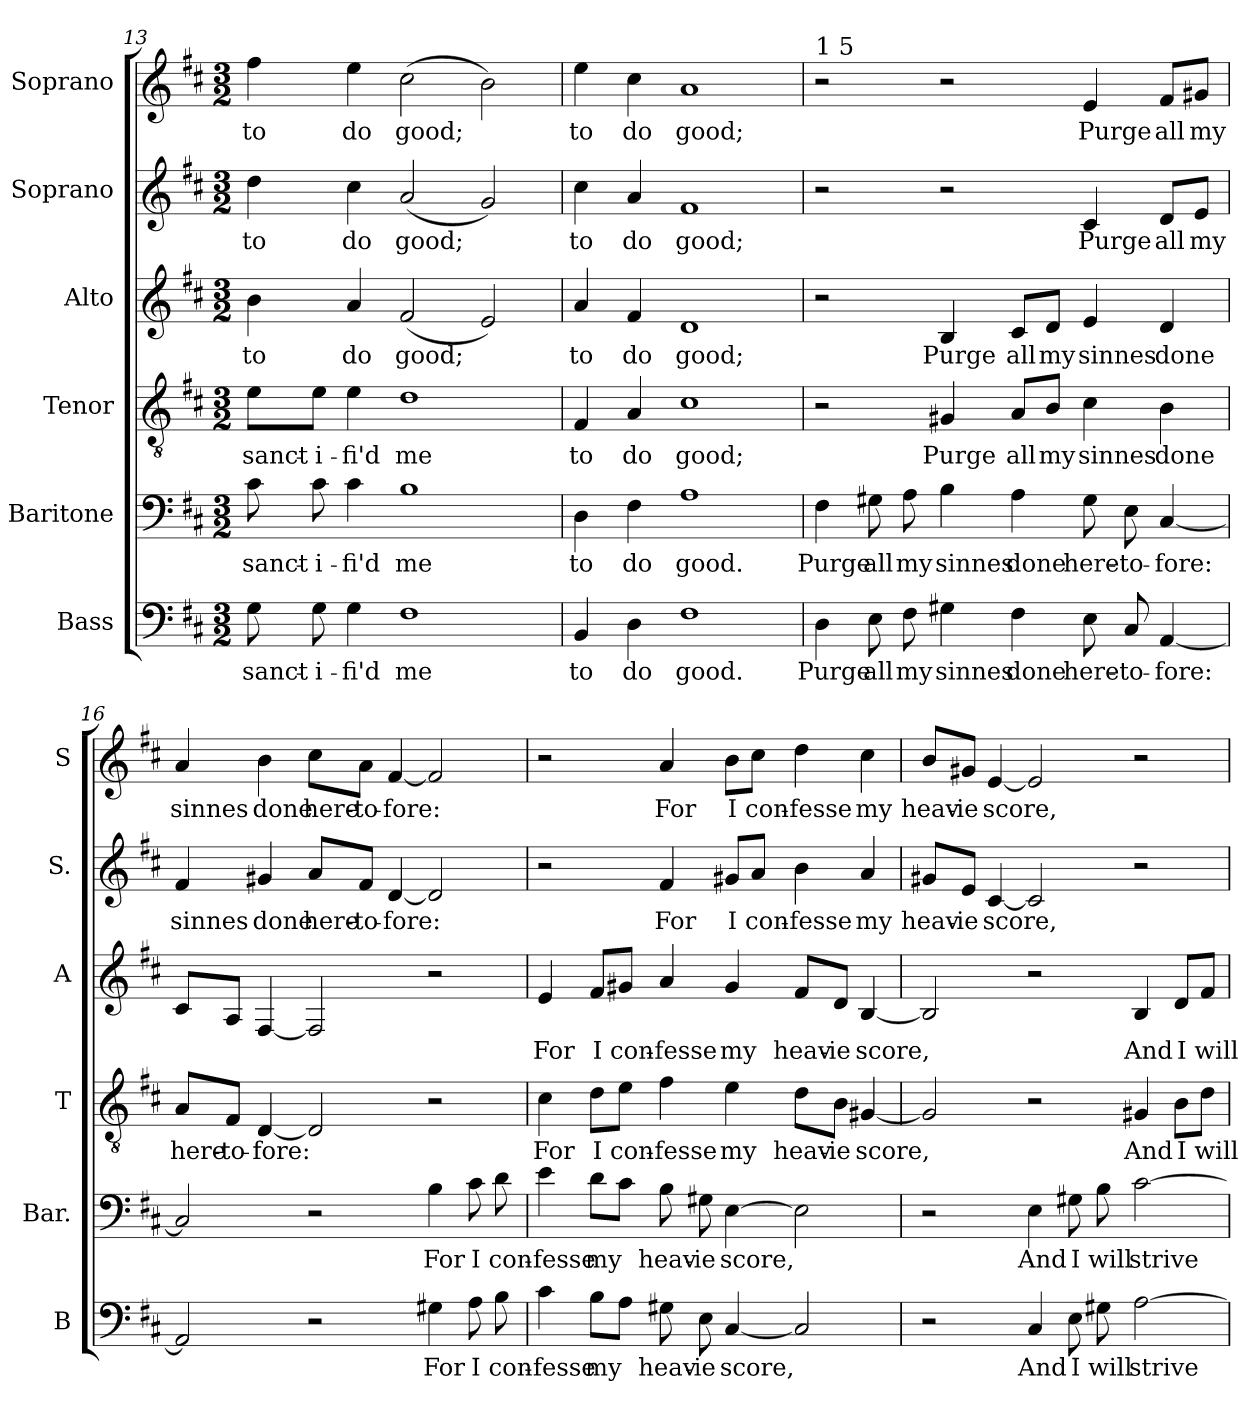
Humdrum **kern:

**kern	**text	**kern	**text	**kern	**text	**kern	**text	**kern	**text	**kern	**text
*part6	*part6	*part5	*part5	*part4	*part4	*part3	*part3	*part2	*part2	*part1	*part1
*staff6	*staff6	*staff5	*staff5	*staff4	*staff4	*staff3	*staff3	*staff2	*staff2	*staff1	*staff1
*I"Bass	*	*I"Baritone	*	*I"Tenor	*	*I"Alto	*	*I"Soprano	*	*I"Soprano	*
*I'B	*	*I'Bar.	*	*I'T	*	*I'A	*	*I'S.	*	*I'S	*
*clefF4	*	*clefF4	*	*clefGv2	*	*clefG2	*	*clefG2	*	*clefG2	*
*k[f#c#]	*	*k[f#c#]	*	*k[f#c#]	*	*k[f#c#]	*	*k[f#c#]	*	*k[f#c#]	*
*D:	*	*D:	*	*D:	*	*D:	*	*D:	*	*D:	*
*M3/2	*	*M3/2	*	*M3/2	*	*M3/2	*	*M3/2	*	*M3/2	*
=13	=13	=13	=13	=13	=13	=13	=13	=13	=13	=13	=13
!	!LO:LY:b	!	!LO:LY:b	!	!LO:LY:b	!	!LO:LY:b:cj	!	!LO:LY:b:cj	!	!LO:LY:b:cj
8G\	sanct-	8c#\	sanct-	8e\L	sanct-	4b\	to	4dd\	to	4ff#\	to
!	!LO:LY:b	!	!LO:LY:b	!	!LO:LY:b	!	!	!	!	!	!
8G\	-i-	8c#\	-i-	8e\J	-i-	.	.	.	.	.	.
!	!LO:LY:b	!	!LO:LY:b	!	!LO:LY:b	!	!LO:LY:b:cj	!	!LO:LY:b:cj	!	!LO:LY:b:cj
4G\	-fi'd	4c#\	-fi'd	4e\	-fi'd	4a/	do	4cc#\	do	4ee\	do
!	!LO:LY:b	!	!LO:LY:b	!	!LO:LY:b	!	!LO:LY:b:cj	!	!LO:LY:b:cj	!	!LO:LY:b:cj
1F#	me	1B	me	1d	me	(<2f#/	good;	(<2a/	good;	(>2cc#\	good;
!	!	!	!	!	!	!	!LO:LY:b:cj	!	!LO:LY:b:cj	!	!LO:LY:b:cj
.	.	.	.	.	.	2e/)	.	2g/)	.	2b\)	.
=14	=14	=14	=14	=14	=14	=14	=14	=14	=14	=14	=14
!	!LO:LY:b	!	!LO:LY:b	!	!LO:LY:b	!	!LO:LY:b:cj	!	!LO:LY:b:cj	!	!LO:LY:b:cj
4BB/	to	4D\	to	4F#/	to	4a/	to	4cc#\	to	4ee\	to
!	!LO:LY:b	!	!LO:LY:b	!	!LO:LY:b	!	!LO:LY:b:cj	!	!LO:LY:b:cj	!	!LO:LY:b:cj
4D\	do	4F#\	do	4A/	do	4f#/	do	4a/	do	4cc#\	do
!	!LO:LY:b	!	!LO:LY:b	!	!LO:LY:b	!	!LO:LY:b:cj	!	!LO:LY:b:cj	!	!LO:LY:b:cj
1F#	good.	1A	good.	1c#	good;	1d	good;	1f#	good;	1a	good;
!!LO:PB:g=z
=15	=15	=15	=15	=15	=15	=15	=15	=15	=15	=15	=15
!	!	!	!	!	!	!	!	!	!	!LO:TX:a:t=1 5	!
!	!LO:LY:b	!	!LO:LY:b	!	!	!	!	!	!	!	!
4D\	Purge	4F#\	Purge	2r	.	2r	.	2r	.	2r	.
!	!LO:LY:b	!	!LO:LY:b	!	!	!	!	!	!	!	!
8E\	all	8G#X\	all	.	.	.	.	.	.	.	.
!	!LO:LY:b	!	!LO:LY:b	!	!	!	!	!	!	!	!
8F#\	my	8A\	my	.	.	.	.	.	.	.	.
!	!LO:LY:b	!	!LO:LY:b	!	!LO:LY:b	!	!LO:LY:b:cj	!	!	!	!
4G#X\	sinnes	4B\	sinnes	4G#X/	Purge	4B/	Purge	2r	.	2r	.
!	!LO:LY:b	!	!LO:LY:b	!	!LO:LY:b	!	!LO:LY:b:cj	!	!	!	!
4F#\	done	4A\	done	8A/L	all	8c#/L	all	.	.	.	.
!	!	!	!	!	!LO:LY:b	!	!LO:LY:b:cj	!	!	!	!
.	.	.	.	8B/J	my	8d/J	my	.	.	.	.
!	!LO:LY:b	!	!LO:LY:b	!	!LO:LY:b	!	!LO:LY:b:cj	!	!LO:LY:b:cj	!	!LO:LY:b:cj
8E\	here-	8G#\	here-	4c#\	sinnes	4e/	sinnes	4c#/	Purge	4e/	Purge
!	!LO:LY:b	!	!LO:LY:b	!	!	!	!	!	!	!	!
8C#/	-to-	8E\	-to-	.	.	.	.	.	.	.	.
!	!LO:LY:b	!	!LO:LY:b	!	!LO:LY:b	!	!LO:LY:b:cj	!	!LO:LY:b:cj	!	!LO:LY:b:cj
[<4AA/	-fore:	[<4C#/	-fore:	4B\	done	4d/	done-	8d/L	all	8f#/L	all
!	!	!	!	!	!	!	!	!	!LO:LY:b:cj	!	!LO:LY:b:cj
.	.	.	.	.	.	.	.	8e/J	my	8g#X/J	my
=16	=16	=16	=16	=16	=16	=16	=16	=16	=16	=16	=16
!	!LO:LY:b	!	!LO:LY:b	!	!LO:LY:b	!	!LO:LY:b:cj	!	!LO:LY:b:cj	!	!LO:LY:b:cj
2AA/]	.	2C#/]	.	8A/L	here-	8c#/L	--	4f#/	sinnes	4a/	sinnes
!	!	!	!	!	!LO:LY:b	!	!LO:LY:b:cj	!	!	!	!
.	.	.	.	8F#/J	-to-	8A/J	--	.	.	.	.
!	!	!	!	!	!LO:LY:b	!	!LO:LY:b:cj	!	!LO:LY:b:cj	!	!LO:LY:b:cj
.	.	.	.	[<4D/	-fore:	[<4F#/	--	4g#X/	done	4b\	done
!	!	!	!	!	!LO:LY:b	!	!LO:LY:b:cj	!	!LO:LY:b:cj	!	!LO:LY:b:cj
2r	.	2r	.	2D/]	.	2F#/]	--	8a/L	here-	8cc#\L	here-
!	!	!	!	!	!	!	!	!	!LO:LY:b:cj	!	!LO:LY:b:cj
.	.	.	.	.	.	.	.	8f#/J	-to-	8a\J	-to-
!	!	!	!	!	!	!	!	!	!LO:LY:b:cj	!	!LO:LY:b:cj
.	.	.	.	.	.	.	.	[<4d/	-fore:	[<4f#/	-fore:
!	!LO:LY:b	!	!LO:LY:b	!	!	!	!	!	!LO:LY:b:cj	!	!LO:LY:b:cj
4G#X\	For	4B\	For	2r	.	2r	.	2d/]	.	2f#/]	.
!	!LO:LY:b	!	!LO:LY:b	!	!	!	!	!	!	!	!
8A\	I	8c#\	I	.	.	.	.	.	.	.	.
!	!LO:LY:b	!	!LO:LY:b	!	!	!	!	!	!	!	!
8B\	con-	8d\	con-	.	.	.	.	.	.	.	.
!!LO:PB:g=z
=17	=17	=17	=17	=17	=17	=17	=17	=17	=17	=17	=17
!	!LO:LY:b	!	!LO:LY:b	!	!LO:LY:b	!	!LO:LY:b:cj	!	!	!	!
4c#\	-fesse	4e\	-fesse	4c#\	For	4e/	-For	2r	.	2r	.
!	!LO:LY:b	!	!LO:LY:b	!	!LO:LY:b	!	!LO:LY:b:cj	!	!	!	!
8B\L	my	8d\L	my	8d\L	I	8f#/L	I	.	.	.	.
!	!LO:LY:b	!	!LO:LY:b	!	!LO:LY:b	!	!LO:LY:b:cj	!	!	!	!
8A\J	.	8c#\J	.	8e\J	con-	8g#X/J	con-	.	.	.	.
!	!LO:LY:b	!	!LO:LY:b	!	!LO:LY:b	!	!LO:LY:b:cj	!	!LO:LY:b:cj	!	!LO:LY:b:cj
8G#X\	heav-	8B\	heav-	4f#\	-fesse	4a/	-fesse	4f#/	For	4a/	For
!	!LO:LY:b	!	!LO:LY:b	!	!	!	!	!	!	!	!
8E\	-ie	8G#X\	-ie	.	.	.	.	.	.	.	.
!	!LO:LY:b	!	!LO:LY:b	!	!LO:LY:b	!	!LO:LY:b:cj	!	!LO:LY:b:cj	!	!LO:LY:b:cj
[<4C#/	score,	[>4E\	score,	4e\	my	4g#/	my	8g#X/L	I	8b\L	I
!	!	!	!	!	!	!	!	!	!LO:LY:b:cj	!	!LO:LY:b:cj
.	.	.	.	.	.	.	.	8a/J	con-	8cc#\J	con-
!	!LO:LY:b	!	!LO:LY:b	!	!LO:LY:b	!	!LO:LY:b:cj	!	!LO:LY:b:cj	!	!LO:LY:b:cj
2C#/]	.	2E\]	.	8d\L	heav-	8f#/L	heav-	4b\	-fesse	4dd\	-fesse
!	!	!	!	!	!LO:LY:b	!	!LO:LY:b:cj	!	!	!	!
.	.	.	.	8B\J	-ie	8d/J	-ie	.	.	.	.
!	!	!	!	!	!LO:LY:b	!	!LO:LY:b:cj	!	!LO:LY:b:cj	!	!LO:LY:b:cj
.	.	.	.	[<4G#X/	score,	[<4B/	score,	4a/	my	4cc#\	my
=18	=18	=18	=18	=18	=18	=18	=18	=18	=18	=18	=18
!	!	!	!	!	!LO:LY:b	!	!LO:LY:b:cj	!	!LO:LY:b:cj	!	!LO:LY:b:cj
2r	.	2r	.	2G#/]	.	2B/]	.	8g#X/L	heav-	8b/L	heav-
!	!	!	!	!	!	!	!	!	!LO:LY:b:cj	!	!LO:LY:b:cj
.	.	.	.	.	.	.	.	8e/J	-ie	8g#X/J	-ie
!	!	!	!	!	!	!	!	!	!LO:LY:b:cj	!	!LO:LY:b:cj
.	.	.	.	.	.	.	.	[<4c#/	score,	[<4e/	score,
!	!LO:LY:b	!	!LO:LY:b	!	!	!	!	!	!LO:LY:b:cj	!	!LO:LY:b:cj
4C#/	And	4E\	And	2r	.	2r	.	2c#/]	.	2e/]	.
!	!LO:LY:b	!	!LO:LY:b	!	!	!	!	!	!	!	!
8E\	I	8G#X\	I	.	.	.	.	.	.	.	.
!	!LO:LY:b	!	!LO:LY:b	!	!	!	!	!	!	!	!
8G#X\	will	8B\	will	.	.	.	.	.	.	.	.
!	!LO:LY:b	!	!LO:LY:b	!	!LO:LY:b	!	!LO:LY:b:cj	!	!	!	!
[<2A\	strive	[<2c#\	strive	4G#X/	And	4B/	And	2r	.	2r	.
!	!	!	!	!	!LO:LY:b	!	!LO:LY:b:cj	!	!	!	!
.	.	.	.	8B\L	I	8d/L	I	.	.	.	.
!	!	!	!	!	!LO:LY:b	!	!LO:LY:b:cj	!	!	!	!
.	.	.	.	8d\J	will	8f#/J	will	.	.	.	.
=	=	=	=	=	=	=	=	=	=	=	=
*-	*-	*-	*-	*-	*-	*-	*-	*-	*-	*-	*-
